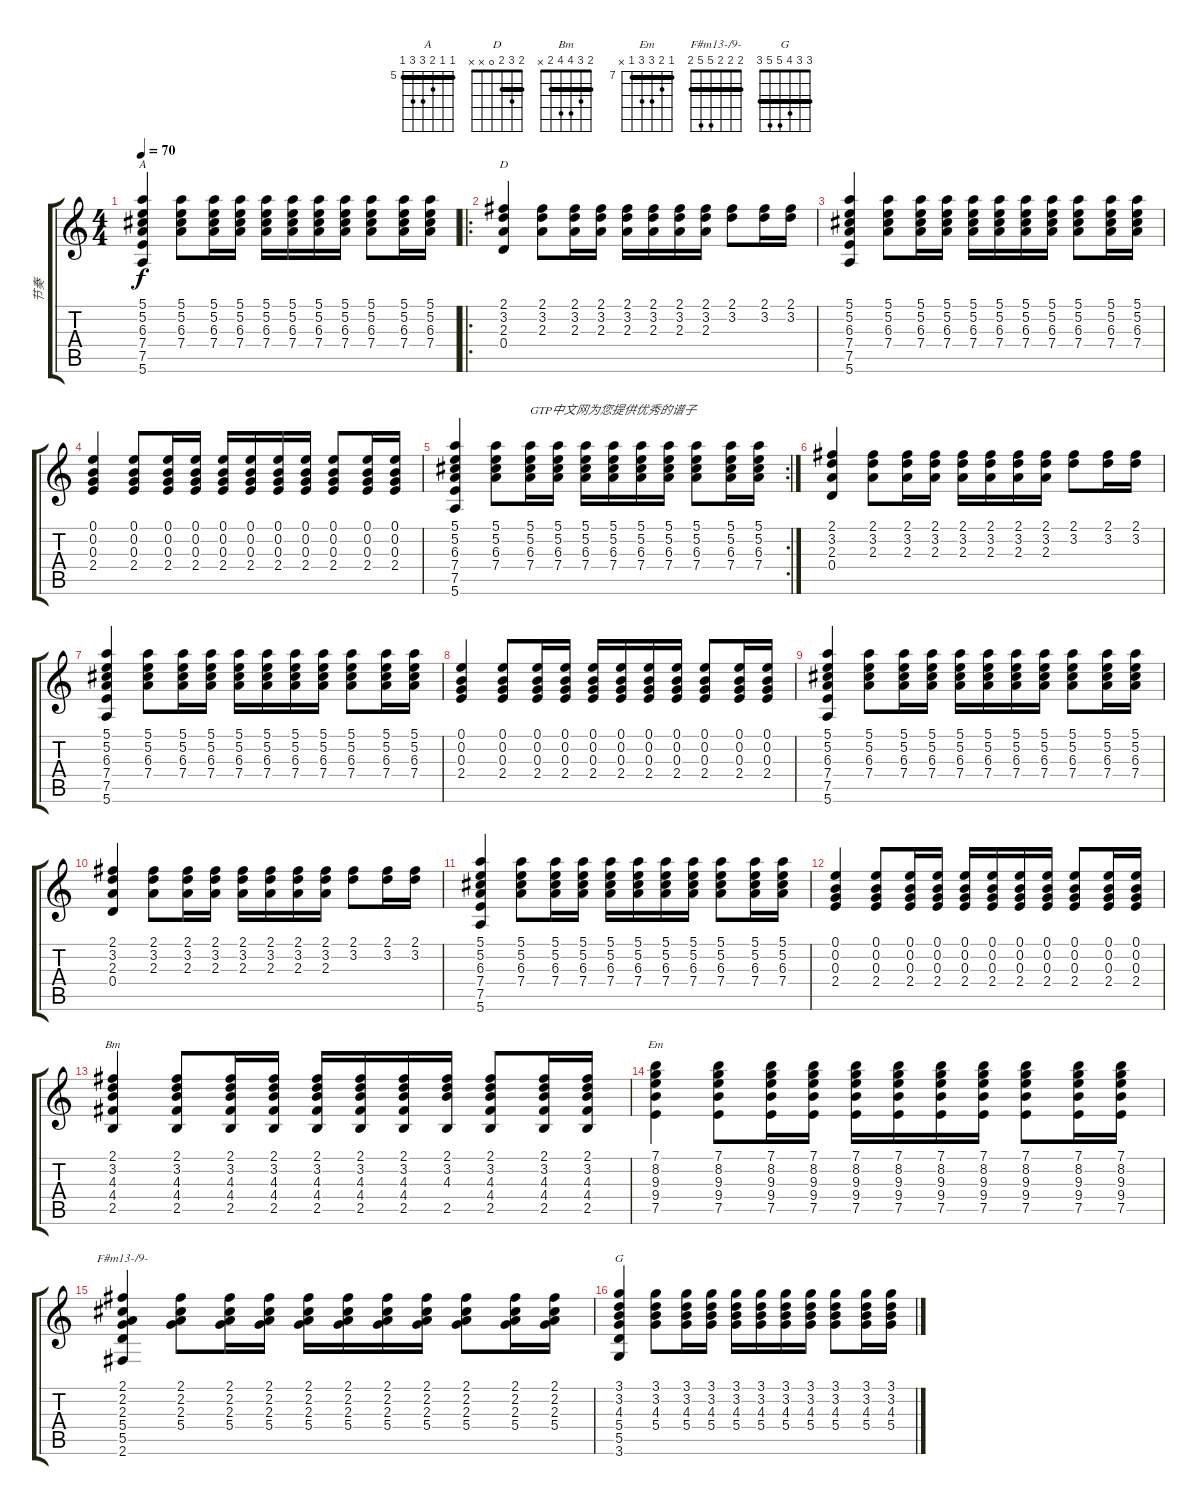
\track ("节奏" "节奏") {instrument acousticguitarsteel}
\staff {score tabs}
\tuning (E4 B3 G3 D3 A2 E2) {hide}
\chord ("A" 5 5 6 7 7 5) {firstfret 5 barre 5}
\chord ("D" 2 3 2 0 x x) {barre 2}
\chord ("Bm" 2 3 4 4 2 x) {barre 2}
\chord ("Em" 7 8 9 9 7 x) {firstfret 7 barre 7}
\chord ("F#m13-/9-" 2 2 2 5 5 2) {barre 2}
\chord ("G" 3 3 4 5 5 3) {barre 3}
\ts (4 4)
\tempo 70
\clef g2
\ks c
(5.1 5.2 6.3 7.4 7.5 5.6).4{ch "A" dy f} (5.1 5.2 6.3 7.4).8 (5.1 5.2 6.3 7.4).16 (5.1 5.2 6.3 7.4).16 (5.1 5.2 6.3 7.4).16 (5.1 5.2 6.3 7.4).16 (5.1 5.2 6.3 7.4).16 (5.1 5.2 6.3 7.4).16 (5.1 5.2 6.3 7.4).8 (5.1 5.2 6.3 7.4).16 (5.1 5.2 6.3 7.4).16 |
\ro
(2.1 3.2 2.3 0.4).4{ch "D"} (2.1 3.2 2.3).8 (2.1 3.2 2.3).16 (2.1 3.2 2.3).16 (2.1 3.2 2.3).16 (2.1 3.2 2.3).16 (2.1 3.2 2.3).16 (2.1 3.2 2.3).16 (2.1 3.2).8 (2.1 3.2).16 (2.1 3.2).16 |
(5.1 5.2 6.3 7.4 7.5 5.6).4 (5.1 5.2 6.3 7.4).8 (5.1 5.2 6.3 7.4).16 (5.1 5.2 6.3 7.4).16 (5.1 5.2 6.3 7.4).16 (5.1 5.2 6.3 7.4).16 (5.1 5.2 6.3 7.4).16 (5.1 5.2 6.3 7.4).16 (5.1 5.2 6.3 7.4).8 (5.1 5.2 6.3 7.4).16 (5.1 5.2 6.3 7.4).16 |
(0.1 0.2 0.3 2.4).4 (0.1 0.2 0.3 2.4).8 (0.1 0.2 0.3 2.4).16 (0.1 0.2 0.3 2.4).16 (0.1 0.2 0.3 2.4).16 (0.1 0.2 0.3 2.4).16 (0.1 0.2 0.3 2.4).16 (0.1 0.2 0.3 2.4).16 (0.1 0.2 0.3 2.4).8 (0.1 0.2 0.3 2.4).16 (0.1 0.2 0.3 2.4).16 |
\rc 2
(5.1 5.2 6.3 7.4 7.5 5.6).4 (5.1 5.2 6.3 7.4).8 (5.1 5.2 6.3 7.4).16{txt "GTP中文网为您提供优秀的谱子"} (5.1 5.2 6.3 7.4).16 (5.1 5.2 6.3 7.4).16 (5.1 5.2 6.3 7.4).16 (5.1 5.2 6.3 7.4).16 (5.1 5.2 6.3 7.4).16 (5.1 5.2 6.3 7.4).8 (5.1 5.2 6.3 7.4).16 (5.1 5.2 6.3 7.4).16 |
(2.1 3.2 2.3 0.4).4 (2.1 3.2 2.3).8 (2.1 3.2 2.3).16 (2.1 3.2 2.3).16 (2.1 3.2 2.3).16 (2.1 3.2 2.3).16 (2.1 3.2 2.3).16 (2.1 3.2 2.3).16 (2.1 3.2).8 (2.1 3.2).16 (2.1 3.2).16 |
(5.1 5.2 6.3 7.4 7.5 5.6).4 (5.1 5.2 6.3 7.4).8 (5.1 5.2 6.3 7.4).16 (5.1 5.2 6.3 7.4).16 (5.1 5.2 6.3 7.4).16 (5.1 5.2 6.3 7.4).16 (5.1 5.2 6.3 7.4).16 (5.1 5.2 6.3 7.4).16 (5.1 5.2 6.3 7.4).8 (5.1 5.2 6.3 7.4).16 (5.1 5.2 6.3 7.4).16 |
(0.1 0.2 0.3 2.4).4 (0.1 0.2 0.3 2.4).8 (0.1 0.2 0.3 2.4).16 (0.1 0.2 0.3 2.4).16 (0.1 0.2 0.3 2.4).16 (0.1 0.2 0.3 2.4).16 (0.1 0.2 0.3 2.4).16 (0.1 0.2 0.3 2.4).16 (0.1 0.2 0.3 2.4).8 (0.1 0.2 0.3 2.4).16 (0.1 0.2 0.3 2.4).16 |
(5.1 5.2 6.3 7.4 7.5 5.6).4 (5.1 5.2 6.3 7.4).8 (5.1 5.2 6.3 7.4).16 (5.1 5.2 6.3 7.4).16 (5.1 5.2 6.3 7.4).16 (5.1 5.2 6.3 7.4).16 (5.1 5.2 6.3 7.4).16 (5.1 5.2 6.3 7.4).16 (5.1 5.2 6.3 7.4).8 (5.1 5.2 6.3 7.4).16 (5.1 5.2 6.3 7.4).16 |
(2.1 3.2 2.3 0.4).4 (2.1 3.2 2.3).8 (2.1 3.2 2.3).16 (2.1 3.2 2.3).16 (2.1 3.2 2.3).16 (2.1 3.2 2.3).16 (2.1 3.2 2.3).16 (2.1 3.2 2.3).16 (2.1 3.2).8 (2.1 3.2).16 (2.1 3.2).16 |
(5.1 5.2 6.3 7.4 7.5 5.6).4 (5.1 5.2 6.3 7.4).8 (5.1 5.2 6.3 7.4).16 (5.1 5.2 6.3 7.4).16 (5.1 5.2 6.3 7.4).16 (5.1 5.2 6.3 7.4).16 (5.1 5.2 6.3 7.4).16 (5.1 5.2 6.3 7.4).16 (5.1 5.2 6.3 7.4).8 (5.1 5.2 6.3 7.4).16 (5.1 5.2 6.3 7.4).16 |
(0.1 0.2 0.3 2.4).4 (0.1 0.2 0.3 2.4).8 (0.1 0.2 0.3 2.4).16 (0.1 0.2 0.3 2.4).16 (0.1 0.2 0.3 2.4).16 (0.1 0.2 0.3 2.4).16 (0.1 0.2 0.3 2.4).16 (0.1 0.2 0.3 2.4).16 (0.1 0.2 0.3 2.4).8 (0.1 0.2 0.3 2.4).16 (0.1 0.2 0.3 2.4).16 |
(2.1 3.2 4.3 4.4 2.5).4{ch "Bm"} (2.1 3.2 4.3 4.4 2.5).8 (2.1 3.2 4.3 4.4 2.5).16 (2.1 3.2 4.3 4.4 2.5).16 (2.1 3.2 4.3 4.4 2.5).16 (2.1 3.2 4.3 4.4 2.5).16 (2.1 3.2 4.3 4.4 2.5).16 (2.1 3.2 4.3 2.5).16 (2.1 3.2 4.3 4.4 2.5).8 (2.1 3.2 4.3 4.4 2.5).16 (2.1 3.2 4.3 4.4 2.5).16 |
(7.1 8.2 9.3 9.4 7.5).4{ch "Em"} (7.1 8.2 9.3 9.4 7.5).8 (7.1 8.2 9.3 9.4 7.5).16 (7.1 8.2 9.3 9.4 7.5).16 (7.1 8.2 9.3 9.4 7.5).16 (7.1 8.2 9.3 9.4 7.5).16 (7.1 8.2 9.3 9.4 7.5).16 (7.1 8.2 9.3 9.4 7.5).16 (7.1 8.2 9.3 9.4 7.5).8 (7.1 8.2 9.3 9.4 7.5).16 (7.1 8.2 9.3 9.4 7.5).16 |
(2.1 2.2 2.3 5.4 5.5 2.6).4{ch "F#m13-/9-"} (2.1 2.2 2.3 5.4).8 (2.1 2.2 2.3 5.4).16 (2.1 2.2 2.3 5.4).16 (2.1 2.2 2.3 5.4).16 (2.1 2.2 2.3 5.4).16 (2.1 2.2 2.3 5.4).16 (2.1 2.2 2.3 5.4).16 (2.1 2.2 2.3 5.4).8 (2.1 2.2 2.3 5.4).16 (2.1 2.2 2.3 5.4).16 |
(3.1 3.2 4.3 5.4 5.5 3.6).4{ch "G"} (3.1 3.2 4.3 5.4).8 (3.1 3.2 4.3 5.4).16 (3.1 3.2 4.3 5.4).16 (3.1 3.2 4.3 5.4).16 (3.1 3.2 4.3 5.4).16 (3.1 3.2 4.3 5.4).16 (3.1 3.2 4.3 5.4).16 (3.1 3.2 4.3 5.4).8 (3.1 3.2 4.3 5.4).16 (3.1 3.2 4.3 5.4).16
